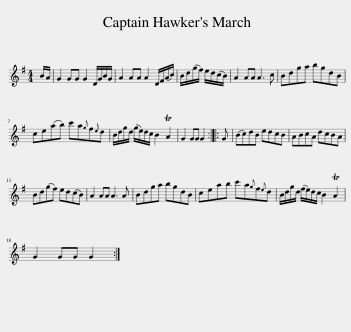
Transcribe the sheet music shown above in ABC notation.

X:1
L:1/8
M:4/4
I:linebreak $
K:G
V:1 treble
V:1
 B/A/ | G2 GG G2 D/G/B/G/ | A2 AA A2 D/F/(A/c/) | B/d/(g/f/) e/d/(c/B/) | A2 AA A3 c | %5
 Bdga bgdB |$ ce(ab) c'a{g}f{e}d | B/d/g/d/ (g/e/)d/c/ B2 TA2 | G2 GG G2 :: G | %10
 (Bc)dB edcB | ABcA dcBA |$ Bd(gf) ed(cB) | A2 AA A3 A | Bdga bgdB | %15
 ceab c'a{g}f{e}d | B/d/g/d/ (f/e/)d/c/ B2 TA2 |$ G2 GG G2 :| %18
